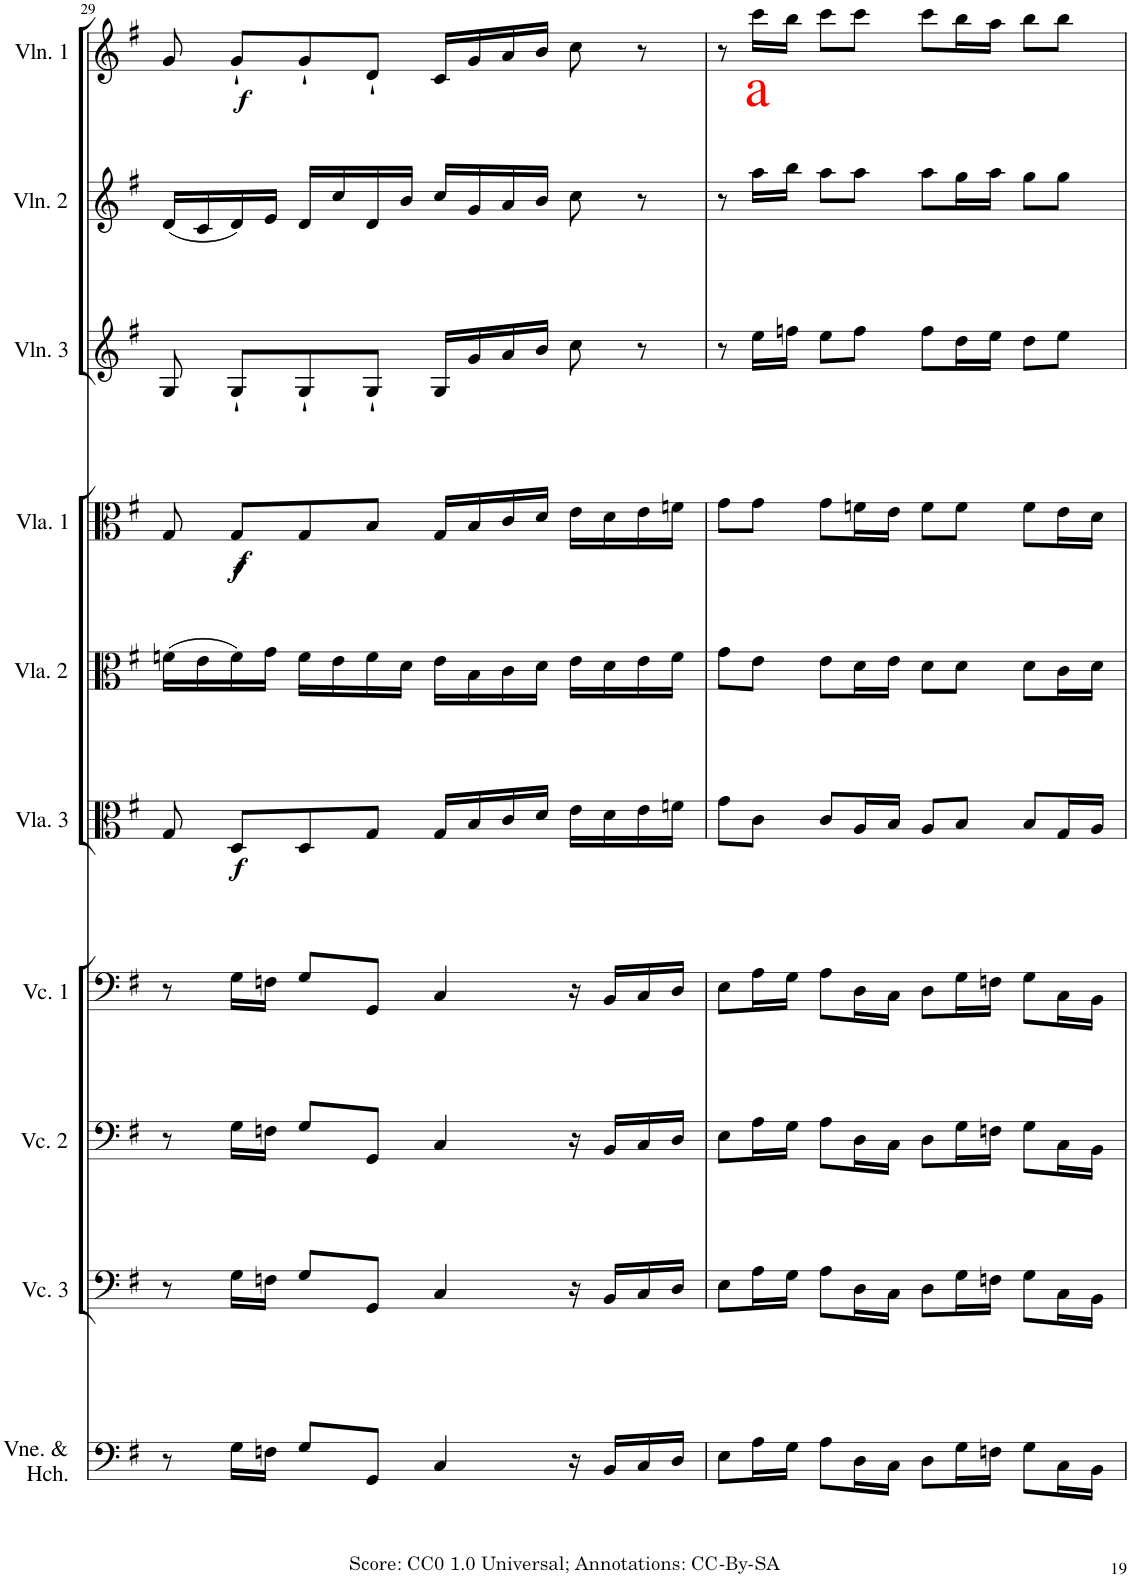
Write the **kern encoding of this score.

**kern	**kern	**kern	**kern	**kern	**dynam	**kern	**kern	**dynam	**kern	**kern	**kern	**text	**dynam
*part10	*part9	*part8	*part7	*part6	*part6	*part5	*part4	*part4	*part3	*part2	*part1	*part1	*part1
*staff10	*staff9	*staff8	*staff7	*staff6	*staff6	*staff5	*staff4	*staff4	*staff3	*staff2	*staff1	*staff1	*staff1
*I"Violone &amp; Harpsichord	*I"Violoncello 3	*I"Violoncello 2	*I"Violoncello 1	*I"Viola 3	*	*I"Viola 2	*I"Viola 1	*	*I"Violin 3	*I"Violin 2	*I"Violin 1	*	*
*I'Vne. &amp; Hch.	*I'Vc. 3	*I'Vc. 2	*I'Vc. 1	*I'Vla. 3	*	*I'Vla. 2	*I'Vla. 1	*	*I'Vln. 3	*I'Vln. 2	*I'Vln. 1	*	*
!!LO:PB:g=z
*clefF4	*clefF4	*clefF4	*clefF4	*clefC3	*	*clefC3	*clefC3	*	*clefG2	*clefG2	*clefG2	*	*
*k[f#]	*k[f#]	*k[f#]	*k[f#]	*k[f#]	*	*k[f#]	*k[f#]	*	*k[f#]	*k[f#]	*k[f#]	*	*
*M4/4	*M4/4	*M4/4	*M4/4	*M4/4	*	*M4/4	*M4/4	*	*M4/4	*M4/4	*M4/4	*	*
*met(c|)	*met(c|)	*met(c|)	*met(c|)	*met(c|)	*	*met(c|)	*met(c|)	*	*met(c|)	*met(c|)	*met(c|)	*	*
=29	=29	=29	=29	=29	=29	=29	=29	=29	=29	=29	=29	=29	=29
8r	8r	8r	8r	8G/	.	(16fn\LL	8G/	.	8G/	(16d/LL	8g/	.	.
.	.	.	.	.	.	16e\	.	.	.	16c/	.	.	.
!	!	!	!	!	!LO:DY:b	!	!	!LO:DY:b	!	!	!	!	!
!	!	!	!	!	!	!	!	!LO:DY:n=1:b	!	!	!	!	!LO:DY:b
16G\LL	16G\LL	16G\LL	16G\LL	8D/L	f	16f\)	8G/L	f f	8G`/L	16d/)	8g`/L	.	f
16Fn\JJ	16Fn\JJ	16Fn\JJ	16Fn\JJ	.	.	16g\JJ	.	.	.	16e/JJ	.	.	.
8G/L	8G/L	8G/L	8G/L	8D/	.	16f\LL	8G/	.	8G`/	16d/LL	8g`/	.	.
.	.	.	.	.	.	16e\	.	.	.	16cc/	.	.	.
8GG/J	8GG/J	8GG/J	8GG/J	8G/J	.	16f\	8B/J	.	8G`/J	16d/	8d`/J	.	.
.	.	.	.	.	.	16d\JJ	.	.	.	16b/JJ	.	.	.
4C/	4C/	4C/	4C/	16G/LL	.	16e\LL	16G/LL	.	16G/LL	16cc/LL	16c/LL	.	.
.	.	.	.	16B/	.	16B\	16B/	.	16g/	16g/	16g/	.	.
.	.	.	.	16c/	.	16c\	16c/	.	16a/	16a/	16a/	.	.
.	.	.	.	16d/JJ	.	16d\JJ	16d/JJ	.	16b/JJ	16b/JJ	16b/JJ	.	.
16r	16r	16r	16r	16e\LL	.	16e\LL	16e\LL	.	8cc\	8cc\	8cc\	.	.
16BB/LL	16BB/LL	16BB/LL	16BB/LL	16d\	.	16d\	16d\	.	.	.	.	.	.
16C/	16C/	16C/	16C/	16e\	.	16e\	16e\	.	8r	8r	8r	.	.
16D/JJ	16D/JJ	16D/JJ	16D/JJ	16fn\JJ	.	16f\JJ	16fn\JJ	.	.	.	.	.	.
=30	=30	=30	=30	=30	=30	=30	=30	=30	=30	=30	=30	=30	=30
8E\L	8E\L	8E\L	8E\L	8g\L	.	8g\L	8g\L	.	8r	8r	8r	.	.
!	!	!	!	!	!	!	!	!	!	!	!	!LO:LY:b:color=#FF0000	!
16A\L	16A\L	16A\L	16A\L	8c\J	.	8e\J	8g\J	.	16ee\LL	16aa\LL	16ccc\LL	a	.
16G\JJ	16G\JJ	16G\JJ	16G\JJ	.	.	.	.	.	16ffn\JJ	16bb\JJ	16bb\JJ	.	.
8A\L	8A\L	8A\L	8A\L	8c/L	.	8e\L	8g\L	.	8ee\L	8aa\L	8ccc\L	.	.
16D\L	16D\L	16D\L	16D\L	16A/L	.	16d\L	16fn\L	.	8ff\J	8aa\J	8ccc\J	.	.
16C\JJ	16C\JJ	16C\JJ	16C\JJ	16B/JJ	.	16e\JJ	16e\JJ	.	.	.	.	.	.
8D\L	8D\L	8D\L	8D\L	8A/L	.	8d\L	8f\L	.	8ff\L	8aa\L	8ccc\L	.	.
16G\L	16G\L	16G\L	16G\L	8B/J	.	8d\J	8f\J	.	16dd\L	16gg\L	16bb\L	.	.
16Fn\JJ	16Fn\JJ	16Fn\JJ	16Fn\JJ	.	.	.	.	.	16ee\JJ	16aa\JJ	16aa\JJ	.	.
8G\L	8G\L	8G\L	8G\L	8B/L	.	8d\L	8f\L	.	8dd\L	8gg\L	8bb\L	.	.
16C\L	16C\L	16C\L	16C\L	16G/L	.	16c\L	16e\L	.	8ee\J	8gg\J	8bb\J	.	.
16BB\JJ	16BB\JJ	16BB\JJ	16BB\JJ	16A/JJ	.	16d\JJ	16d\JJ	.	.	.	.	.	.
=	=	=	=	=	=	=	=	=	=	=	=	=	=
*-	*-	*-	*-	*-	*-	*-	*-	*-	*-	*-	*-	*-	*-
